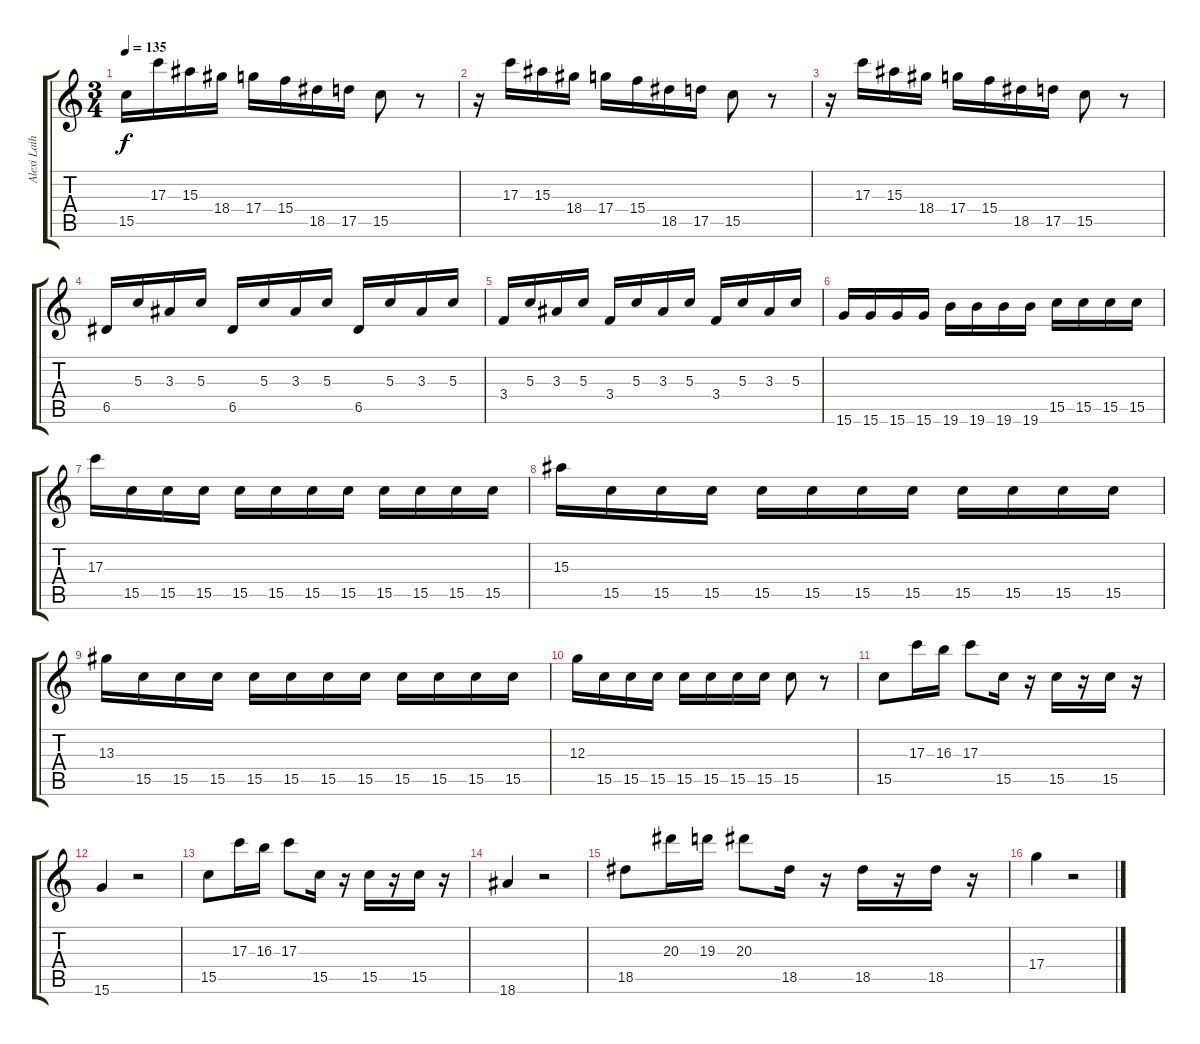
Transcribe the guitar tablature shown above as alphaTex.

\track ("Alexi Laiho" "Alexi Laih") {instrument distortionguitar}
\staff {score tabs}
\tuning (E4 B3 G3 D3 A2 E2) {hide}
\ts (3 4)
\tempo 135
\clef g2
\ks c
15.5.16{dy f} 17.3.16 15.3.16 18.4.16 17.4.16 15.4.16 18.5.16 17.5.16 15.5.8 r.8 |
r.16 17.3.16 15.3.16 18.4.16 17.4.16 15.4.16 18.5.16 17.5.16 15.5.8 r.8 |
r.16 17.3.16 15.3.16 18.4.16 17.4.16 15.4.16 18.5.16 17.5.16 15.5.8 r.8 |
6.5.16 5.3.16 3.3.16 5.3.16 6.5.16 5.3.16 3.3.16 5.3.16 6.5.16 5.3.16 3.3.16 5.3.16 |
3.4.16 5.3.16 3.3.16 5.3.16 3.4.16 5.3.16 3.3.16 5.3.16 3.4.16 5.3.16 3.3.16 5.3.16 |
15.6.16 15.6.16 15.6.16 15.6.16 19.6.16 19.6.16 19.6.16 19.6.16 15.5.16 15.5.16 15.5.16 15.5.16 |
17.3.16 15.5.16 15.5.16 15.5.16 15.5.16 15.5.16 15.5.16 15.5.16 15.5.16 15.5.16 15.5.16 15.5.16 |
15.3.16 15.5.16 15.5.16 15.5.16 15.5.16 15.5.16 15.5.16 15.5.16 15.5.16 15.5.16 15.5.16 15.5.16 |
13.3.16 15.5.16 15.5.16 15.5.16 15.5.16 15.5.16 15.5.16 15.5.16 15.5.16 15.5.16 15.5.16 15.5.16 |
12.3.16 15.5.16 15.5.16 15.5.16 15.5.16 15.5.16 15.5.16 15.5.16 15.5.8 r.8 |
15.5.8 17.3.16 16.3.16 17.3.8 15.5.16 r.16 15.5.16 r.16 15.5.16 r.16 |
15.6.4 r.2 |
15.5.8 17.3.16 16.3.16 17.3.8 15.5.16 r.16 15.5.16 r.16 15.5.16 r.16 |
18.6.4 r.2 |
18.5.8 20.3.16 19.3.16 20.3.8 18.5.16 r.16 18.5.16 r.16 18.5.16 r.16 |
17.4.4 r.2
